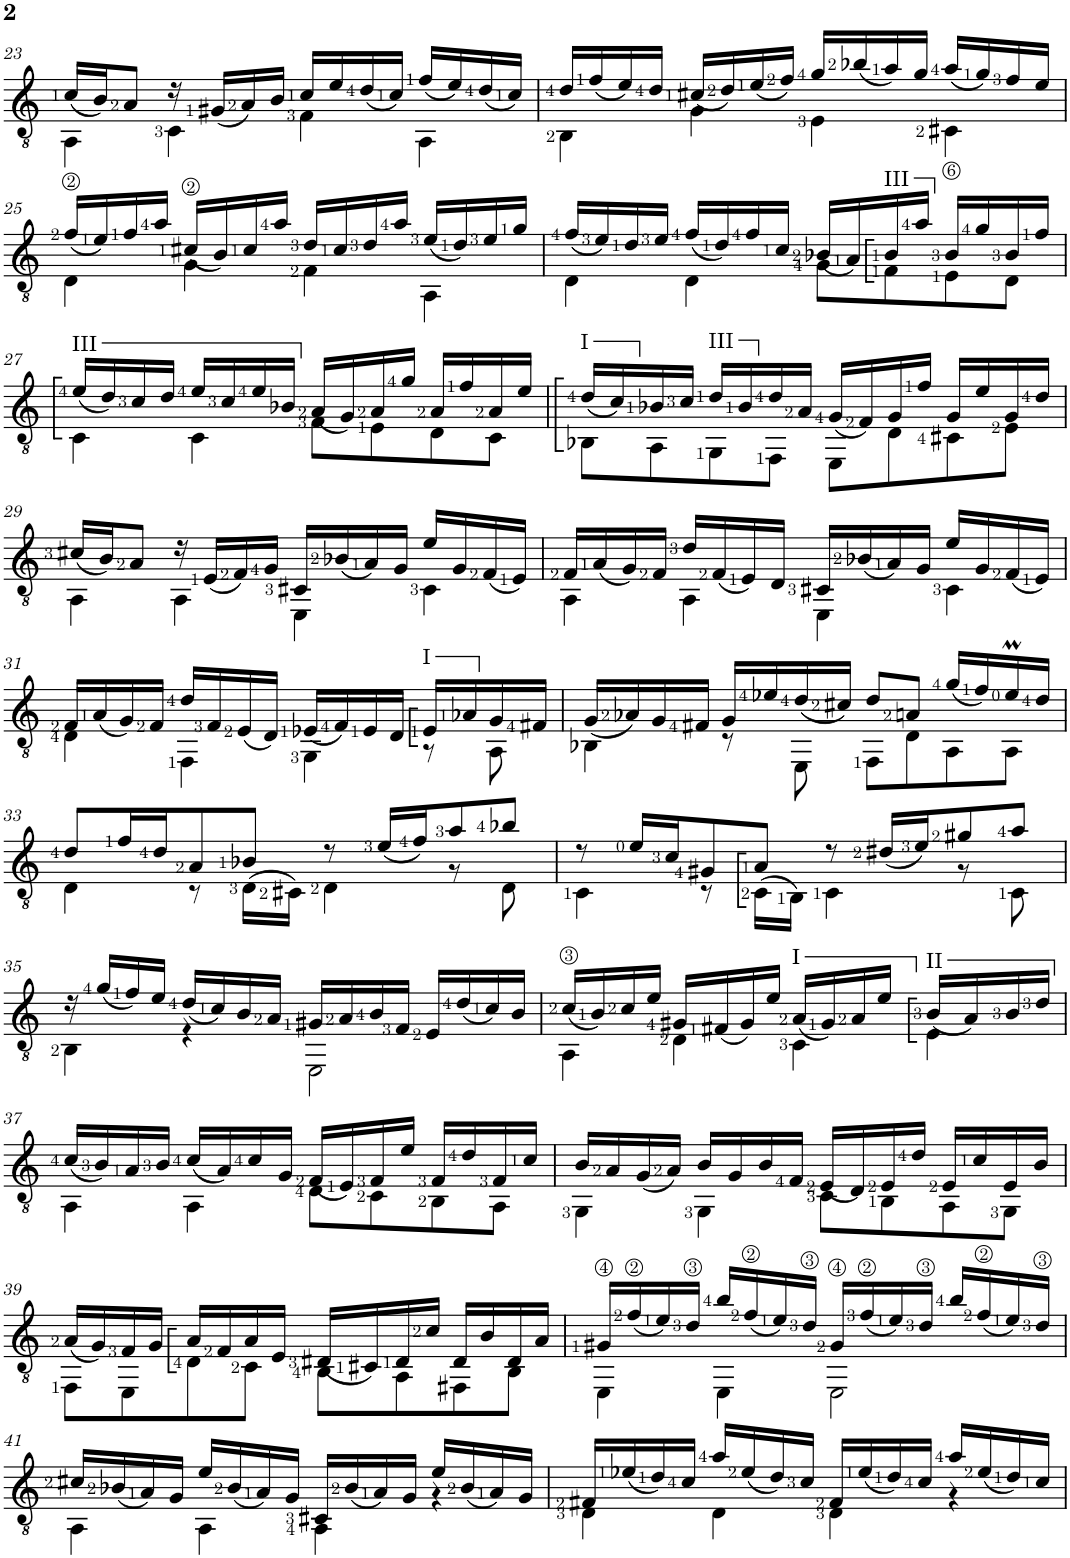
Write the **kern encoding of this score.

**kern
*part1
*staff1
*I"Classical Guitar
*I'Guit.
!!LO:PB:g=z
*clefGv2
*k[]
*a:
*M2/2
*met(c|)
=23
*^
(<16c/LL	4AA\
16B/J)	.
8A/J	.
16r	4C\
(<16G#X/LL	.
16A/)	.
16B/JJ	.
16c/LL	4F\
16e/	.
(<16d/	.
16c/JJ)	.
(<16f/LL	4AA\
16e/)	.
(<16d/	.
16c/JJ)	.
=24	=24
16d/LL	4BB\
(<16f/	.
16e/)	.
16d/JJ	.
(<16c#X/LL	4G\
16d/)	.
(<16e/	.
16f/JJ)	.
16g/LL	4E\
(<16b-X/	.
16a/)	.
16g/JJ	.
(<16a/LL	4C#X\
16g/)	.
16f/	.
16e/JJ	.
!!LO:LB:g=z	!!
=25	=25
(<16f/LL	4D\
16e/)	.
16f/	.
16a/JJ	.
(<16c#X/LL	4G\
16B/)	.
16c#/	.
16a/JJ	.
16d/LL	4F\
16c#/	.
16d/	.
16a/JJ	.
(<16e/LL	4AA\
16d/)	.
16e/	.
16g/JJ	.
=26	=26
(<16f/LL	4D\
16e/)	.
16d/	.
16e/JJ	.
(<16f/LL	4D\
16d/)	.
16f/	.
16c/JJ	.
(<16B-X/LL	8G\L
16A/)	.
!LO:TX:a:t=III	!
16B-/	8F\
16a/JJ	.
16B-/LL	8E\
16g/	.
16B-/	8D\J
16f/JJ	.
!!LO:LB:g=z	!!
=27	=27
!LO:TX:a:t=III	!
(<16e/LL	4C\
16d/)	.
16c/	.
16d/JJ	.
16e/LL	4C\
16c/	.
16e/	.
16B-X/JJ	.
(<16A/LL	8F\L
16G/)	.
16A/	8E\
16g/JJ	.
16A/LL	8D\
16f/	.
16A/	8C\J
16e/JJ	.
=28	=28
!LO:TX:a:t=I	!
(<16d/LL	8BB-X\L
16c/)	.
16B-X/	8AA\
16c/JJ	.
!LO:TX:a:t=III	!
16d/LL	8GG\
16B-/	.
16d/	8FF\J
16A/JJ	.
(<16G/LL	8EE\L
16F/)	.
16G/	8D\
16f/JJ	.
16G/LL	8C#X\
16e/	.
16G/	8E\J
16d/JJ	.
!!LO:LB:g=z	!!
=29	=29
(<16c#X/LL	4AA\
16B/J)	.
8A/J	.
16r	4AA\
(<16E/LL	.
16F/)	.
16G/JJ	.
16C#X/LL	4EE\
(<16B-X/	.
16A/)	.
16G/JJ	.
16e/LL	4C#\
16G/	.
(<16F/	.
16E/JJ)	.
=30	=30
16F/LL	4AA\
(<16A/	.
16G/)	.
16F/JJ	.
16d/LL	4AA\
(<16F/	.
16E/)	.
16D/JJ	.
16C#X/LL	4EE\
(<16B-X/	.
16A/)	.
16G/JJ	.
16e/LL	4C#\
16G/	.
(<16F/	.
16E/JJ)	.
!!LO:LB:g=z	!!
=31	=31
16F/LL	4D\
(<16A/	.
16G/)	.
16F/JJ	.
16d/LL	4FF\
16F/	.
(<16E/	.
16D/JJ)	.
(<16E-X/LL	4GG\
16F/)	.
16E-/	.
16D/JJ	.
!LO:TX:a:t=I	!
16E-/LL	8r
16A-X/	.
16G/	8AA\
16F#X/JJ	.
=32	=32
(<16G/LL	4BB-X\
16A-X/)	.
16G/	.
16F#X/JJ	.
16G/LL	8r
16e-X/	.
(<16d/	8EE\
16c#X/JJ)	.
8d/L	8FF\L
8An/J	8D\
(<16g/LL	8AA\
16f/)	.
16e-M/	8AA\J
16d/JJ	.
!!LO:LB:g=z	!!
=33	=33
8d/L	4D\
16f/L	.
16d/J	.
8A/	8r
8B-X/J	(>16D\LL
.	16C#X\JJ)
8r	4D\
(<16e/LL	.
16f/J)	.
8a/	8r
8b-X/J	8D\
=34	=34
8r	4C\
16e/LL	.
16c/J	.
8G#X/	8r
8A/J	(>16C\LL
.	16BB\JJ)
8r	4C\
(<16d#X/LL	.
16e/J)	.
8g#X/	8r
8a/J	8C\
!!LO:LB:g=z	!!
=35	=35
16r	4BB\
(<16g/LL	.
16f/)	.
16e/JJ	.
(<16d/LL	4r
16c/)	.
16B/	.
16A/JJ	.
16G#X/LL	2EE\
16A/	.
16B/	.
16F/JJ	.
16E/LL	.
(<16d/	.
16c/)	.
16B/JJ	.
=36	=36
(<16c/LL	4AA\
16B/)	.
16c/	.
16e/JJ	.
16G#X/LL	4D\
(<16F#X/	.
16G#/)	.
16e/JJ	.
!LO:TX:a:t=I	!
(<16A/LL	4C\
16G#/)	.
16A/	.
16e/JJ	.
!LO:TX:a:t=II	!
(<16B/LL	4E\
16A/)	.
16B/	.
16d/JJ	.
!!LO:LB:g=z	!!
=37	=37
(<16c/LL	4AA\
16B/)	.
16A/	.
16B/JJ	.
(<16c/LL	4AA\
16A/)	.
16c/	.
16G/JJ	.
(<16F/LL	8D\L
16E/)	.
16F/	8C\
16e/JJ	.
16F/LL	8BB\
16d/	.
16F/	8AA\J
16c/JJ	.
=38	=38
16B/LL	4GG\
16A/	.
(<16G/	.
16A/JJ)	.
16B/LL	4GG\
16G/	.
16B/	.
16F/JJ	.
(<16E/LL	8C\L
16D/)	.
16E/	8BB\
16d/JJ	.
16E/LL	8AA\
16c/	.
16E/	8GG\J
16B/JJ	.
!!LO:LB:g=z	!!
=39	=39
(<16A/LL	8FF\L
16G/)	.
16F/	8EE\
16G/JJ	.
16A/LL	8D\
16F/	.
16A/	8C\J
16E/JJ	.
(<16D#X/LL	8BB\L
16C#X/)	.
16D#/	8AA\
16c/JJ	.
16D#/LL	8FF#X\
16B/	.
16D#/	8BB\J
16A/JJ	.
=40	=40
16G#X/LL	4EE\
(<16f/	.
16e/)	.
16d/JJ	.
16b/LL	4EE\
(<16f/	.
16e/)	.
16d/JJ	.
16G#/LL	2EE\
(<16f/	.
16e/)	.
16d/JJ	.
16b/LL	.
(<16f/	.
16e/)	.
16d/JJ	.
!!LO:LB:g=z	!!
=41	=41
16c#X/LL	4AA\
(<16B-X/	.
16A/)	.
16G/JJ	.
16e/LL	4AA\
(<16B-/	.
16A/)	.
16G/JJ	.
16C#X/LL	4AA\
(<16B-/	.
16A/)	.
16G/JJ	.
16e/LL	4r
(<16B-/	.
16A/)	.
16G/JJ	.
=42	=42
16F#X/LL	4D\
(<16e-X/	.
16d/)	.
16c/JJ	.
16a/LL	4D\
(<16e-/	.
16d/)	.
16c/JJ	.
16F#/LL	4D\
(<16e-/	.
16d/)	.
16c/JJ	.
16a/LL	4r
(<16e-/	.
16d/)	.
16c/JJ	.
*v	*v
=
*-
